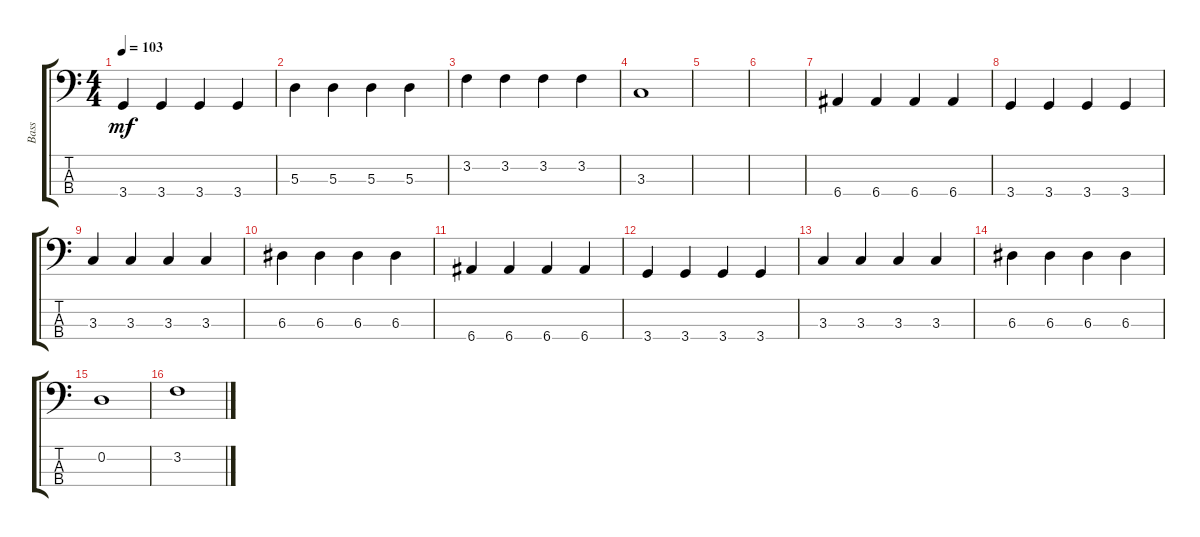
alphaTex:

\track ("Bass" "Bass") {instrument electricbassfinger}
\staff {score tabs}
\tuning (G2 D2 A1 E1) {hide}
\ts (4 4)
\tempo 103
\clef f4
\ks c
3.4.4{dy mf} 3.4.4 3.4.4 3.4.4 |
5.3.4 5.3.4 5.3.4 5.3.4 |
3.2.4 3.2.4 3.2.4 3.2.4 |
3.3.1 |
|
|
6.4.4 6.4.4 6.4.4 6.4.4 |
3.4.4 3.4.4 3.4.4 3.4.4 |
3.3.4 3.3.4 3.3.4 3.3.4 |
6.3.4 6.3.4 6.3.4 6.3.4 |
6.4.4 6.4.4 6.4.4 6.4.4 |
3.4.4 3.4.4 3.4.4 3.4.4 |
3.3.4 3.3.4 3.3.4 3.3.4 |
6.3.4 6.3.4 6.3.4 6.3.4 |
0.2.1 |
3.2.1
